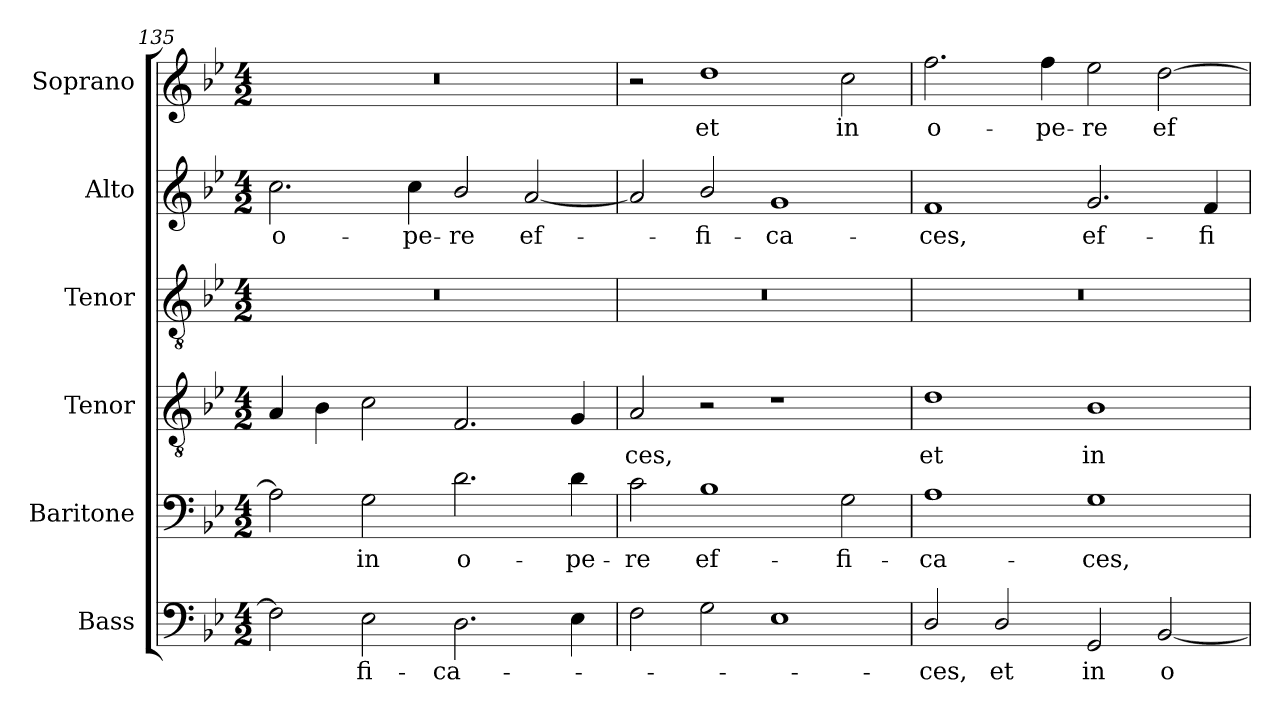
**kern	**text	**kern	**text	**kern	**text	**kern	**kern	**text	**kern	**text
*part6	*part6	*part5	*part5	*part4	*part4	*part3	*part2	*part2	*part1	*part1
*staff6	*staff6	*staff5	*staff5	*staff4	*staff4	*staff3	*staff2	*staff2	*staff1	*staff1
*I"Bass	*	*I"Baritone	*	*I"Tenor	*	*I"Tenor	*I"Alto	*	*I"Soprano	*
*I'B.	*	*I'Bar.	*	*I'T2.	*	*I'T1.	*I'A.	*	*I'S.	*
!!LO:PB:g=z
*clefF4	*	*clefF4	*	*clefGv2	*	*clefGv2	*clefG2	*	*clefG2	*
*	*	*	*	*ITrd7c12	*	*	*	*	*	*
*k[b-e-]	*	*k[b-e-]	*	*k[b-e-]	*	*k[b-e-]	*k[b-e-]	*	*k[b-e-]	*
*B-:	*	*B-:	*	*B-:	*	*B-:	*B-:	*	*B-:	*
*M4/2	*	*M4/2	*	*M4/2	*	*M4/2	*M4/2	*	*M4/2	*
=135	=135	=135	=135	=135	=135	=135	=135	=135	=135	=135
!	!	!	!	!	!	!LO:N:vis=1	!	!	!	!
!	!	!	!	!	!	!	!	!LO:LY:b:color=#000000	!LO:N:vis=1	!
2Fi\]	.	2Ai\]	.	4AAi/	.	0r	2.cci\	o-	0r	.
.	.	.	.	4BB-i\	.	.	.	.	.	.
!	!LO:LY:b:color=#000000	!	!	!	!	!	!	!	!	!
!	!	!	!LO:LY:b:color=#000000	!	!	!	!	!	!	!
2E-i\	-fi-	2Gi\	in	2Ci\	.	.	.	.	.	.
!	!	!	!	!	!	!	!	!LO:LY:b:color=#000000	!	!
.	.	.	.	.	.	.	4cci\	-pe-	.	.
!	!LO:LY:b:color=#000000	!	!	!	!	!	!	!	!	!
!	!	!	!LO:LY:b:color=#000000	!	!	!	!	!	!	!
!	!	!	!	!	!	!	!	!LO:LY:b:color=#000000	!	!
2.Di\	-ca-	2.di\	o-	2.FFi/	.	.	2b-i/	-re	.	.
!	!	!	!	!	!	!	!	!LO:LY:b:color=#000000	!	!
.	.	.	.	.	.	.	[2ai/	ef-	.	.
!	!	!	!LO:LY:b:color=#000000	!	!	!	!	!	!	!
4E-i\	.	4di\	-pe-	4GGi/	.	.	.	.	.	.
=136	=136	=136	=136	=136	=136	=136	=136	=136	=136	=136
!	!	!	!LO:LY:b:color=#000000	!	!	!	!	!	!	!
!	!	!	!	!	!LO:LY:b:color=#000000	!LO:N:vis=1	!	!	!	!
2Fi\	.	2ci\	-re	2AAi/	-ces,	0r	2ai/]	.	2r	.
!	!	!	!LO:LY:b:color=#000000	!	!	!	!	!	!	!
!	!	!	!	!	!	!	!	!LO:LY:b:color=#000000	!	!
!	!	!	!	!	!	!	!	!	!	!LO:LY:b:color=#000000
2Gi\	.	1B-i	ef-	2r	.	.	2b-i/	-fi-	1ddi	et
!	!	!	!	!	!	!	!	!LO:LY:b:color=#000000	!	!
1E-i	.	.	.	1r	.	.	1gi	-ca-	.	.
!	!	!	!LO:LY:b:color=#000000	!	!	!	!	!	!	!
!	!	!	!	!	!	!	!	!	!	!LO:LY:b:color=#000000
.	.	2Gi\	-fi-	.	.	.	.	.	2cci\	in
=137	=137	=137	=137	=137	=137	=137	=137	=137	=137	=137
!	!LO:LY:b:color=#000000	!	!	!	!	!	!	!	!	!
!	!	!	!LO:LY:b:color=#000000	!	!	!	!	!	!	!
!	!	!	!	!	!LO:LY:b:color=#000000	!LO:N:vis=1	!	!	!	!
!	!	!	!	!	!	!	!	!LO:LY:b:color=#000000	!	!
!	!	!	!	!	!	!	!	!	!	!LO:LY:b:color=#000000
2Di/	-ces,	1Ai	-ca-	1Di	et	0r	1fi	-ces,	2.ffi\	o-
!	!LO:LY:b:color=#000000	!	!	!	!	!	!	!	!	!
2Di/	et	.	.	.	.	.	.	.	.	.
!	!	!	!	!	!	!	!	!	!	!LO:LY:b:color=#000000
.	.	.	.	.	.	.	.	.	4ffi\	-pe-
!	!LO:LY:b:color=#000000	!	!	!	!	!	!	!	!	!
!	!	!	!LO:LY:b:color=#000000	!	!	!	!	!	!	!
!	!	!	!	!	!LO:LY:b:color=#000000	!	!	!	!	!
!	!	!	!	!	!	!	!	!LO:LY:b:color=#000000	!	!
!	!	!	!	!	!	!	!	!	!	!LO:LY:b:color=#000000
2GGi/	in	1Gi	-ces,	1BB-i	in	.	2.gi/	ef-	2ee-i\	-re
!	!LO:LY:b:color=#000000	!	!	!	!	!	!	!	!	!
!	!	!	!	!	!	!	!	!	!	!LO:LY:b:color=#000000
[2BB-i/	o-	.	.	.	.	.	.	.	[2ddi\	ef-
!	!	!	!	!	!	!	!	!LO:LY:b:color=#000000	!	!
.	.	.	.	.	.	.	4fi/	-fi-	.	.
=	=	=	=	=	=	=	=	=	=	=
*-	*-	*-	*-	*-	*-	*-	*-	*-	*-	*-
